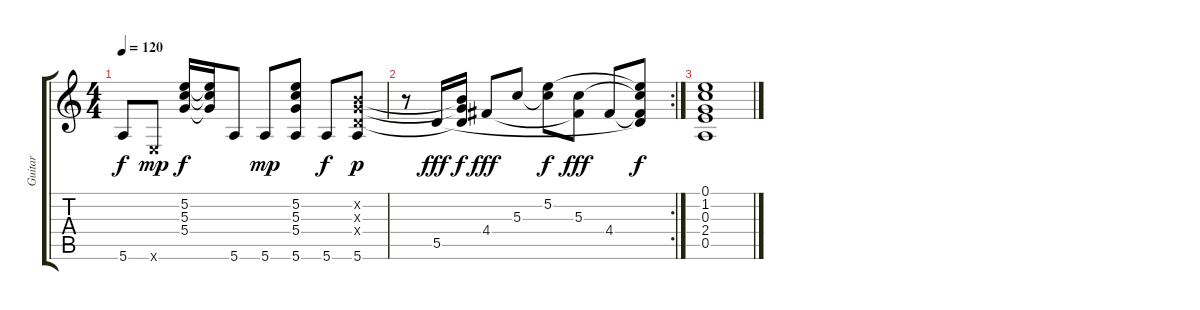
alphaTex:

\track ("Guitar" "Guitar") {instrument electricguitarclean}
\staff {score tabs}
\tuning (E4 B3 G3 D3 A2 E2) {hide}
\ts (4 4)
\tempo 120
\clef g2
\ks c
5.6.8{dy f} 0.6{x}.8{dy mp} (5.2 5.3 5.4).16{dy f} (5.2{t} 5.3{t} 5.4{t}).16 5.6.8 5.6.8{dy mp} (5.2 5.3 5.4 5.6).8 5.6.8{dy f} (0.2{x} 0.3{x} 0.4{x} 5.6).8{dy p} |
\rc 2
r.8 5.5.16{dy fff} (0.2{t} 0.3{t} 0.4{t}).16{dy f} 4.4.8{dy fff} 5.3.8 (5.2 5.3{t}).8{dy f} (5.3 4.4{t}).8{dy fff} 4.4.8 (5.2{t} 5.3{t} 4.4{t} 5.5{t}).8{dy f} |
(0.1 1.2 0.3 2.4 0.5).1
